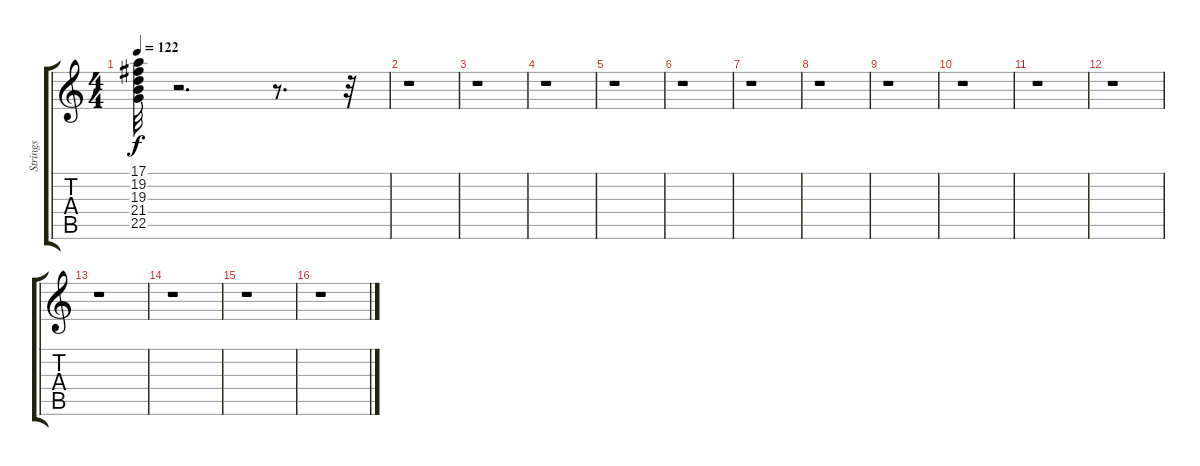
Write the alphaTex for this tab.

\track ("Strings" "Strings") {instrument stringensemble1}
\staff {score tabs}
\tuning (E4 B3 G3 D3 A2 E2) {hide}
\ts (4 4)
\tempo 122
\clef g2
\ks c
(17.1{t} 19.2{t} 19.3{t} 21.4{t} 22.5{t}).32{dy f} r.2{d} r.8{d} r.32 |
r.1 |
r.1 |
r.1 |
r.1 |
r.1 |
r.1 |
r.1 |
r.1 |
r.1 |
r.1 |
r.1 |
r.1 |
r.1 |
r.1 |
r.1
